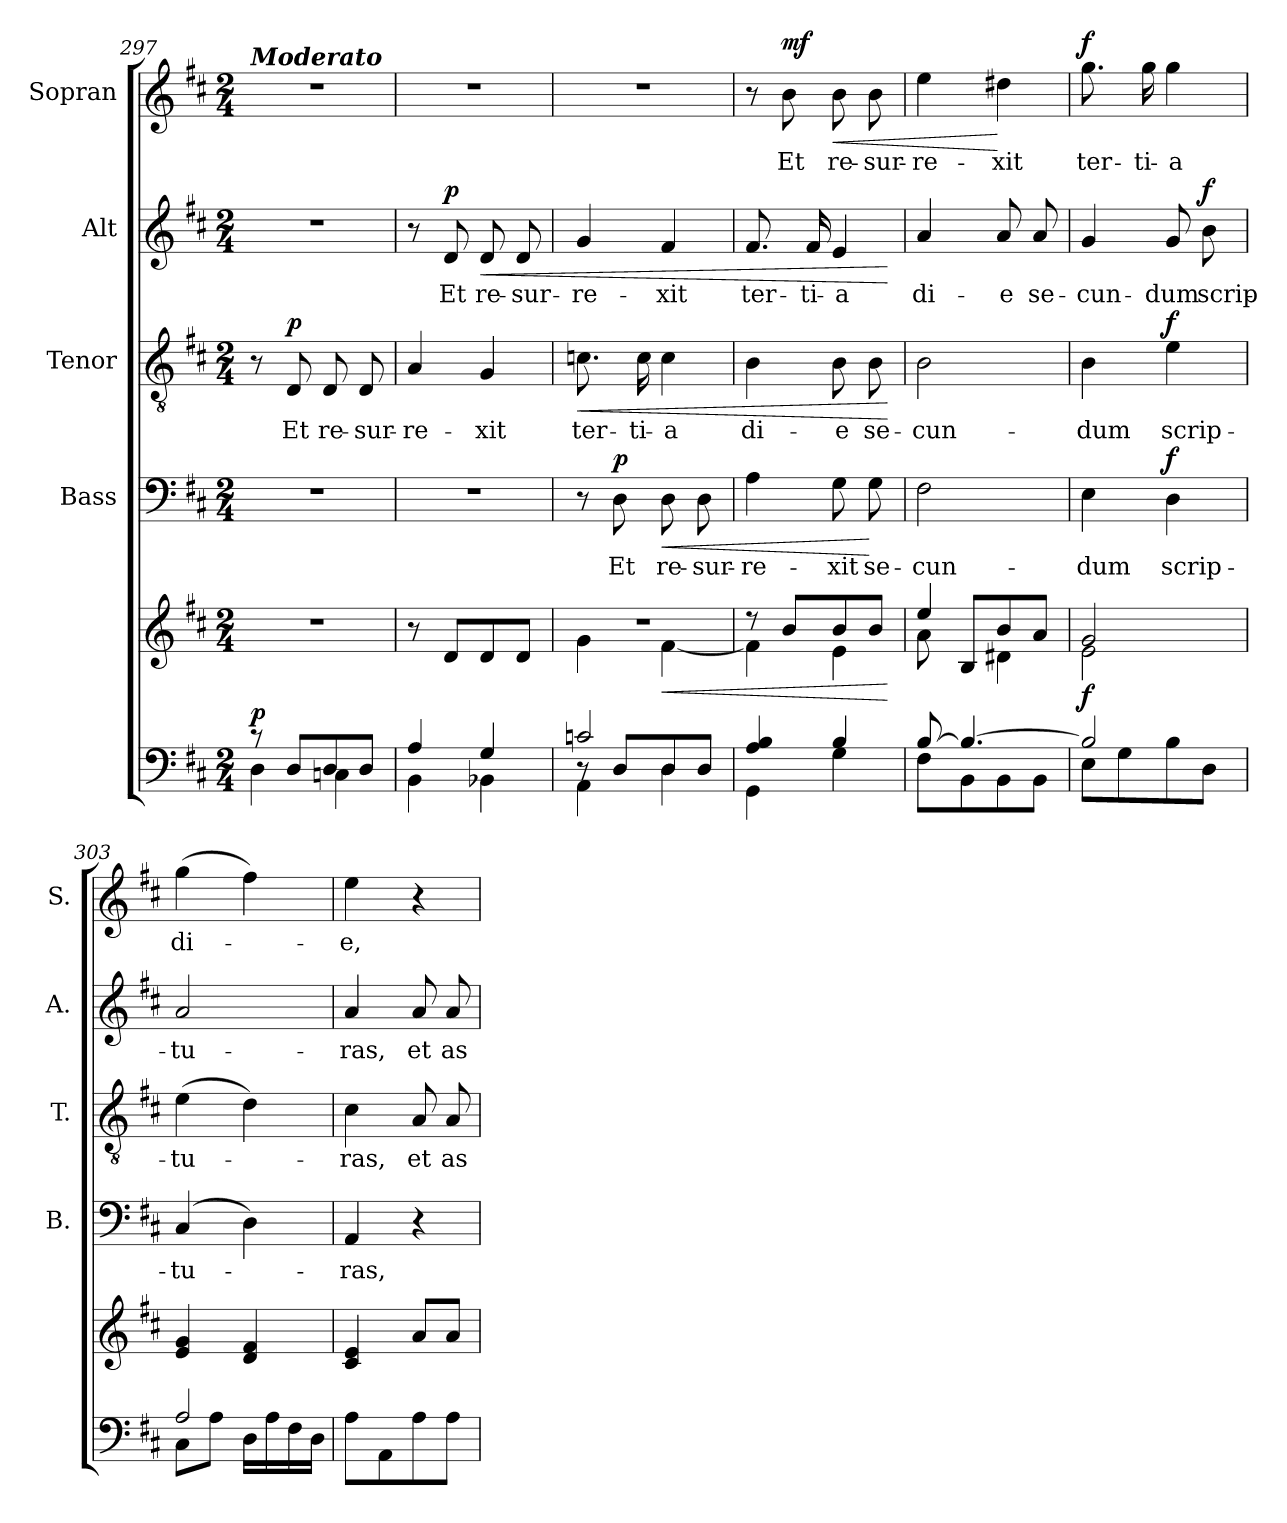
**kern	**kern	**dynam	**kern	**text	**dynam	**kern	**text	**dynam	**kern	**text	**dynam	**kern	**text	**dynam
*part5	*part5	*part5	*part4	*part4	*part4	*part3	*part3	*part3	*part2	*part2	*part2	*part1	*part1	*part1
*staff6	*staff5	*staff5/6	*staff4	*staff4	*staff4	*staff3	*staff3	*staff3	*staff2	*staff2	*staff2	*staff1	*staff1	*staff1
*	*	*	*I"Bass	*	*	*I"Tenor	*	*	*I"Alt	*	*	*I"Sopran	*	*
*	*	*	*I'B.	*	*	*I'T.	*	*	*I'A.	*	*	*I'S.	*	*
!!LO:LB:g=z
*clefF4	*clefG2	*	*clefF4	*	*	*clefGv2	*	*	*clefG2	*	*	*clefG2	*	*
*k[f#c#]	*k[f#c#]	*	*k[f#c#]	*	*	*k[f#c#]	*	*	*k[f#c#]	*	*	*k[f#c#]	*	*
*D:	*D:	*	*D:	*	*	*D:	*	*	*D:	*	*	*D:	*	*
*M2/4	*M2/4	*	*M2/4	*	*	*M2/4	*	*	*M2/4	*	*	*M2/4	*	*
=297	=297	=297	=297	=297	=297	=297	=297	=297	=297	=297	=297	=297	=297	=297
*^	*	*	*	*	*	*	*	*	*	*	*	*	*	*
!	!	!	!	!	!	!	!	!	!	!	!	!	!LO:TX:a:Bi:t=Moderato	!	!
!	!	!	!LO:DY:a=2	!	!	!	!	!	!	!	!	!	!	!	!
8rc	4D\	2r	p	2r	.	.	8r	.	.	2r	.	.	2r	.	.
!	!	!	!	!	!	!	!	!LO:LY:b	!LO:DY:a	!	!	!	!	!	!
8D/L	.	.	.	.	.	.	8D/	Et	p	.	.	.	.	.	.
!	!	!	!	!	!	!	!	!LO:LY:b	!	!	!	!	!	!	!
8D/	4Cn\	.	.	.	.	.	8D/	re-	.	.	.	.	.	.	.
!	!	!	!	!	!	!	!	!LO:LY:b	!	!	!	!	!	!	!
8D/J	.	.	.	.	.	.	8D/	-sur-	.	.	.	.	.	.	.
=298	=298	=298	=298	=298	=298	=298	=298	=298	=298	=298	=298	=298	=298	=298	=298
!	!	!	!	!	!	!	!	!LO:LY:b	!	!	!	!	!	!	!
4A/	4BB\	8r	.	2r	.	.	4A/	-re-	.	8r	.	.	2r	.	.
!	!	!	!	!	!	!	!	!	!	!	!LO:LY:b	!LO:DY:a	!	!	!
.	.	8d/L	.	.	.	.	.	.	.	8d/	Et	p	.	.	.
!	!	!	!	!	!	!	!	!LO:LY:b	!	!	!LO:LY:b	!LO:HP:b	!	!	!
4G/	4BB-X\	8d/	.	.	.	.	4G/	-xit	.	8d/	re-	<	.	.	.
!	!	!	!	!	!	!	!	!	!	!	!LO:LY:b	!	!	!	!
.	.	8d/J	.	.	.	.	.	.	.	8d/	-sur-	.	.	.	.
=299	=299	=299	=299	=299	=299	=299	=299	=299	=299	=299	=299	=299	=299	=299	=299
*	*^	*	*	*	*	*	*	*	*	*	*	*	*	*	*
!	!	!	!LO:N:vis=1	!	!	!	!	!	!LO:LY:b	!LO:HP:b	!	!LO:LY:b	!	!	!	!
*	*	*	*^	*	*	*	*	*	*	*	*	*	*	*	*	*
2cn/	4AA\	8r	2r	4g\	.	8r	.	.	8.cn\	ter-	<	4g/	-re-	.	2r	.	.
!	!	!	!	!	!	!	!LO:LY:b	!LO:DY:a	!	!	!	!	!	!	!	!	!
.	.	8D/L	.	.	.	8D\	Et	p	.	.	.	.	.	.	.	.	.
!	!	!	!	!	!	!	!	!	!	!LO:LY:b	!	!	!	!	!	!	!
.	.	.	.	.	.	.	.	.	16c\	-ti-	.	.	.	.	.	.	.
!	!	!	!	!	!LO:HP:b	!	!LO:LY:b	!LO:HP:b	!	!LO:LY:b	!	!	!LO:LY:b	!	!	!	!
.	4D\	8D/	.	[<4f#\	<	8D\	re-	<	4c\	-a	.	4f#/	-xit	.	.	.	.
!	!	!	!	!	!	!	!LO:LY:b	!	!	!	!	!	!	!	!	!	!
.	.	8D/J	.	.	.	8D\	-sur-	.	.	.	.	.	.	.	.	.	.
=300	=300	=300	=300	=300	=300	=300	=300	=300	=300	=300	=300	=300	=300	=300	=300	=300	=300
!	!	!	!	!	!	!	!LO:LY:b	!	!	!LO:LY:b	!	!	!LO:LY:b	!	!	!	!
*	*v	*v	*	*	*	*	*	*	*	*	*	*	*	*	*	*	*
4A/ 4B/	4GG\	8rdd	4f#\]	.	4A\	-re-	.	4B\	di-	.	8.f#/	ter-	.	8r	.	.
!	!	!	!	!	!	!	!	!	!	!	!	!	!	!	!LO:LY:b	!LO:DY:a
.	.	8b/L	.	.	.	.	.	.	.	.	.	.	.	8b\	Et	mf
!	!	!	!	!	!	!	!	!	!	!	!	!LO:LY:b	!	!	!	!
.	.	.	.	.	.	.	.	.	.	.	16f#/	-ti-	.	.	.	.
!	!	!	!	!	!	!LO:LY:b	!	!	!LO:LY:b	!	!	!LO:LY:b	!	!	!LO:LY:b	!LO:HP:b
4B/	4G\	8b/	4e\	.	8G\	-xit	.	8B\	-e	.	4e/	-a	.	8b\	re-	<
!	!	!	!	!	!	!LO:LY:b	!	!	!LO:LY:b	!	!	!	!	!	!LO:LY:b	!
.	.	8b/J	.	.	8G\	se-	[	8B\	se-	.	.	.	.	8b\	-sur-	.
*v	*v	*	*	*	*	*	*	*	*	*	*	*	*	*	*	*
*	*v	*v	*	*	*	*	*	*	*	*	*	*	*	*	*
.	.	[	.	.	.	.	.	[	.	.	[	.	.	.
=301	=301	=301	=301	=301	=301	=301	=301	=301	=301	=301	=301	=301	=301	=301
*^	*^	*	*	*	*	*	*	*	*	*	*	*	*	*
!	!	!	!	!	!	!LO:LY:b	!	!	!LO:LY:b	!	!	!LO:LY:b	!	!	!LO:LY:b	!
[>8B/	8F#\L	4ee/	8a\	.	2F#\	-cun-	.	2B\	-cun-	.	4a/	di-	.	4ee\	-re-	.
4.B/_	8BB\	.	8B/L	.	.	.	.	.	.	.	.	.	.	.	.	.
!	!	!	!	!	!	!	!	!	!	!	!	!LO:LY:b	!	!	!LO:LY:b	!
.	8BB\	4d#X\	8b/	.	.	.	.	.	.	.	8a/	-e	.	4dd#X\	-xit	[
!	!	!	!	!	!	!	!	!	!	!	!	!LO:LY:b	!	!	!	!
.	8BB\J	.	8a/J	.	.	.	.	.	.	.	8a/	se-	.	.	.	.
=302	=302	=302	=302	=302	=302	=302	=302	=302	=302	=302	=302	=302	=302	=302	=302	=302
!	!	!	!	!LO:DY:b	!	!LO:LY:b	!	!	!LO:LY:b	!	!	!LO:LY:b	!	!	!LO:LY:b	!LO:DY:a
2B/]	8E\L	2g/	2e\	f	4E\	-dum	.	4B\	-dum	.	4g/	-cun-	.	8.gg\	ter-	f
.	8G\	.	.	.	.	.	.	.	.	.	.	.	.	.	.	.
!	!	!	!	!	!	!	!	!	!	!	!	!	!	!	!LO:LY:b	!
.	.	.	.	.	.	.	.	.	.	.	.	.	.	16gg\	-ti-	.
!	!	!	!	!	!	!LO:LY:b	!LO:DY:a	!	!LO:LY:b	!LO:DY:a	!	!LO:LY:b	!	!	!LO:LY:b	!
.	8B\	.	.	.	4D\	scrip-	f	4e\	scrip-	f	8g/	-dum	.	4gg\	-a	.
!	!	!	!	!	!	!	!	!	!	!	!	!LO:LY:b	!LO:DY:a	!	!	!
.	8D\J	.	.	.	.	.	.	.	.	.	8b\	scrip-	f	.	.	.
*	*	*v	*v	*	*	*	*	*	*	*	*	*	*	*	*	*
=303	=303	=303	=303	=303	=303	=303	=303	=303	=303	=303	=303	=303	=303	=303	=303
!	!	!	!	!	!LO:LY:b	!	!	!LO:LY:b	!	!	!LO:LY:b	!	!	!LO:LY:b	!
2A/	8C#\L	4e/ 4g/	.	(4C#/	-tu-	.	(>4e\	-tu-	.	2a/	-tu-	.	(>4gg\	di-	.
.	8A\J	.	.	.	.	.	.	.	.	.	.	.	.	.	.
.	16D\LL	4d/ 4f#/	.	4D\)	.	.	4d\)	.	.	.	.	.	4ff#\)	.	.
.	16A\	.	.	.	.	.	.	.	.	.	.	.	.	.	.
.	16F#\	.	.	.	.	.	.	.	.	.	.	.	.	.	.
.	16D\JJ	.	.	.	.	.	.	.	.	.	.	.	.	.	.
=304	=304	=304	=304	=304	=304	=304	=304	=304	=304	=304	=304	=304	=304	=304	=304
!	!	!	!	!	!LO:LY:b	!	!	!LO:LY:b	!	!	!LO:LY:b	!	!	!LO:LY:b	!
*v	*v	*	*	*	*	*	*	*	*	*	*	*	*	*	*
8A\L	4c#/ 4e/	.	4AA/	-ras,	.	4c#\	-ras,	.	4a/	-ras,	.	4ee\	-e,	.
8AA\	.	.	.	.	.	.	.	.	.	.	.	.	.	.
!	!	!	!	!	!	!	!LO:LY:b	!	!	!LO:LY:b	!	!	!	!
8A\	8a/L	.	4r	.	.	8A/	et	.	8a/	et	.	4r	.	.
!	!	!	!	!	!	!	!LO:LY:b	!	!	!LO:LY:b	!	!	!	!
8A\J	8a/J	.	.	.	.	8A/	as-	.	8a/	as-	.	.	.	.
=	=	=	=	=	=	=	=	=	=	=	=	=	=	=
*-	*-	*-	*-	*-	*-	*-	*-	*-	*-	*-	*-	*-	*-	*-
